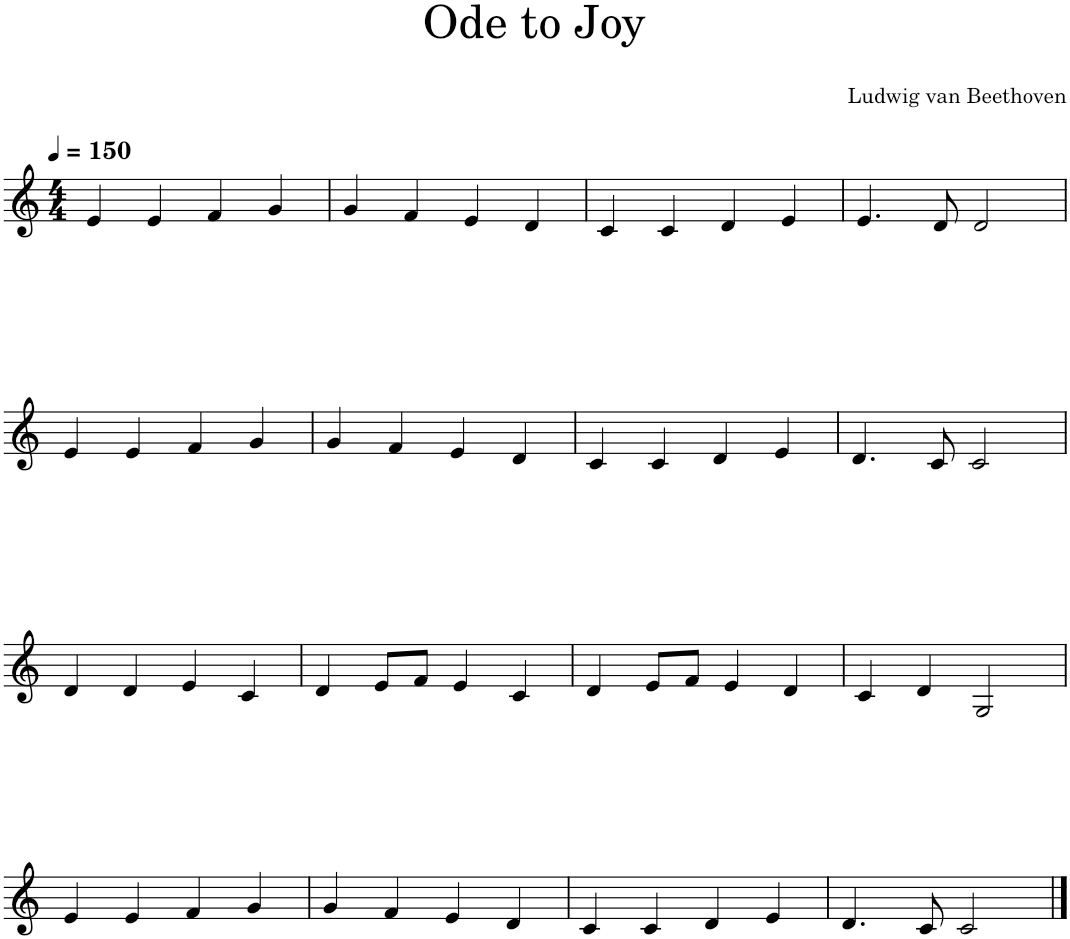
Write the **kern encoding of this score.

**kern
*part1
*staff1
*I"Piano
*I'Pno.
*clefG2
*k[]
*M4/4
*MM150
=1
4e/
4e/
4f/
4g/
=2
4g/
4f/
4e/
4d/
=3
4c/
4c/
4d/
4e/
=4
4.e/
8d/
2d/
!!LO:LB:g=z
=5
4e/
4e/
4f/
4g/
=6
4g/
4f/
4e/
4d/
=7
4c/
4c/
4d/
4e/
=8
4.d/
8c/
2c/
!!LO:LB:g=z
=9
4d/
4d/
4e/
4c/
=10
4d/
8e/L
8f/J
4e/
4c/
=11
4d/
8e/L
8f/J
4e/
4d/
=12
4c/
4d/
2G/
!!LO:LB:g=z
=13
4e/
4e/
4f/
4g/
=14
4g/
4f/
4e/
4d/
=15
4c/
4c/
4d/
4e/
=16
4.d/
8c/
2c/
==
*-
